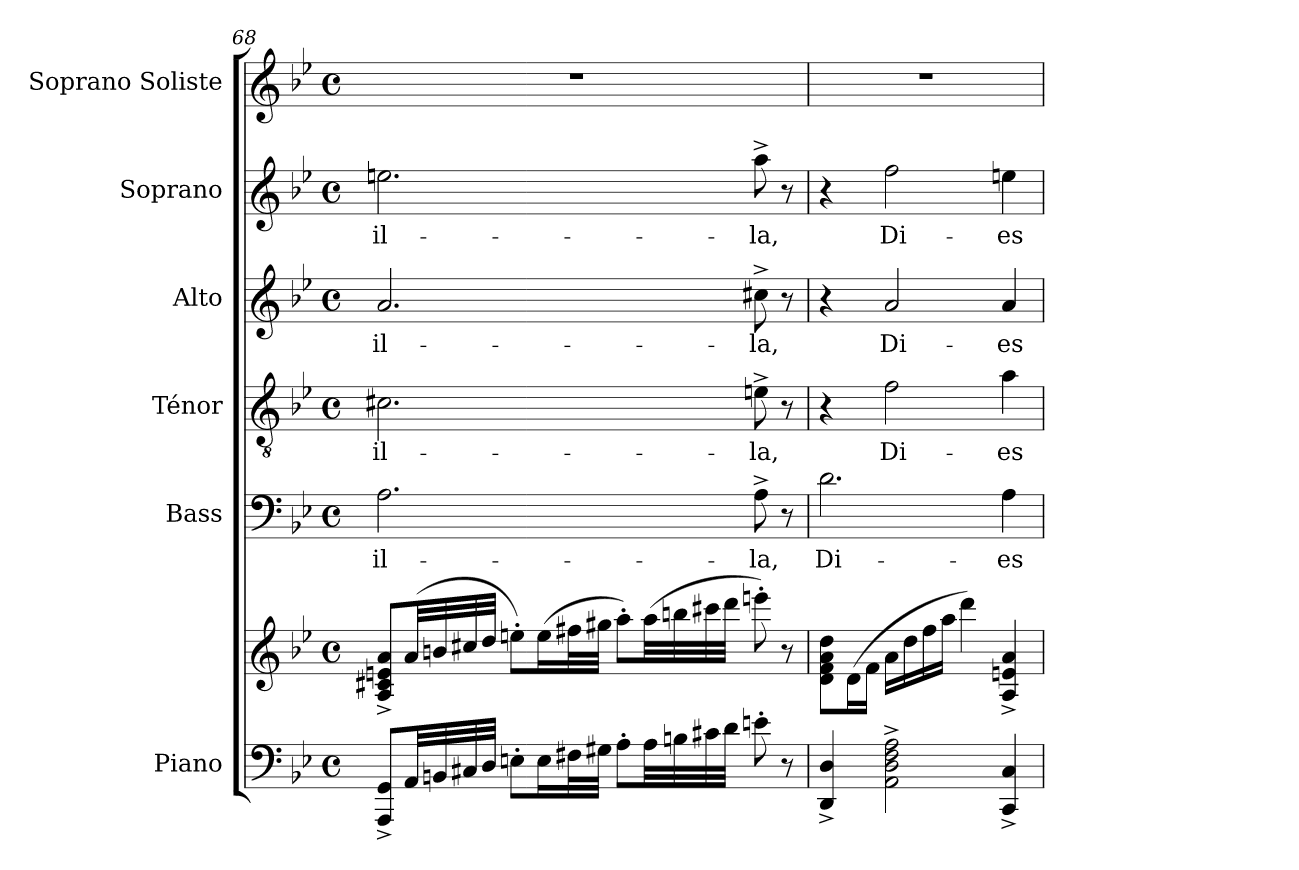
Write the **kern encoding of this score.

**kern	**kern	**kern	**text	**kern	**text	**kern	**text	**kern	**text	**kern
*part6	*part6	*part5	*part5	*part4	*part4	*part3	*part3	*part2	*part2	*part1
*staff7	*staff6	*staff5	*staff5	*staff4	*staff4	*staff3	*staff3	*staff2	*staff2	*staff1
*I"Piano	*	*I"Bass	*	*I"Ténor	*	*I"Alto	*	*I"Soprano	*	*I"Soprano Soliste
*I'Pno.	*	*I'B.	*	*I'T.	*	*I'A.	*	*I'S.	*	*
!!LO:PB:g=z
*clefF4	*clefG2	*clefF4	*	*clefGv2	*	*clefG2	*	*clefG2	*	*clefG2
*k[b-e-]	*k[b-e-]	*k[b-e-]	*	*k[b-e-]	*	*k[b-e-]	*	*k[b-e-]	*	*k[b-e-]
*M4/4	*M4/4	*M4/4	*	*M4/4	*	*M4/4	*	*M4/4	*	*M4/4
*met(c)	*met(c)	*met(c)	*	*met(c)	*	*met(c)	*	*met(c)	*	*met(c)
=68	=68	=68	=68	=68	=68	=68	=68	=68	=68	=68
8AAA/^ 8GG/^L	8A/^ 8c#X/^ 8en/^ 8a/^L	2.A\	il-	2.c#X\	il-	2.a/	il-	2.een\	il-	1r
32AA/LL	(32a/LL	.	.	.	.	.	.	.	.	.
32BBn/	32bn/	.	.	.	.	.	.	.	.	.
32C#X/	32cc#X/	.	.	.	.	.	.	.	.	.
32D/JJJ	32dd/JJJ	.	.	.	.	.	.	.	.	.
8En'\L	8een'\L)	.	.	.	.	.	.	.	.	.
16E\L	(16ee\L	.	.	.	.	.	.	.	.	.
32F#X\L	32ff#X\L	.	.	.	.	.	.	.	.	.
32G#X\JJJ	32gg#X\JJJ	.	.	.	.	.	.	.	.	.
8A'\L	8aa'\L)	.	.	.	.	.	.	.	.	.
32A\LL	(32aa\LL	.	.	.	.	.	.	.	.	.
32Bn\	32bbn\	.	.	.	.	.	.	.	.	.
32c#X\	32ccc#X\	.	.	.	.	.	.	.	.	.
32d\JJJ	32ddd\JJJ	.	.	.	.	.	.	.	.	.
8en'\	8eeen'\)	8A^\	-la,	8en^\	-la,	8cc#X^\	-la,	8aa^\	-la,	.
8r	8r	8r	.	8r	.	8r	.	8r	.	.
=69	=69	=69	=69	=69	=69	=69	=69	=69	=69	=69
4DD/^ 4D/^	8d\ 8f\ 8a\ 8dd\L	2.d\	Di-	4r	.	4r	.	4r	.	1r
.	(16d\L	.	.	.	.	.	.	.	.	.
.	16f\JJ	.	.	.	.	.	.	.	.	.
2AA\^ 2D\^ 2F\^ 2A\^	16a\LL	.	.	2f\	Di-	2a/	Di-	2ff\	Di-	.
.	16dd\	.	.	.	.	.	.	.	.	.
.	16ff\	.	.	.	.	.	.	.	.	.
.	16aa\JJ	.	.	.	.	.	.	.	.	.
.	4ddd\)	.	.	.	.	.	.	.	.	.
4CC/^ 4C/^	4A/^ 4en/^ 4a/^	4A\	-es	4a\	-es	4a/	-es	4een\	-es	.
=	=	=	=	=	=	=	=	=	=	=
*-	*-	*-	*-	*-	*-	*-	*-	*-	*-	*-
